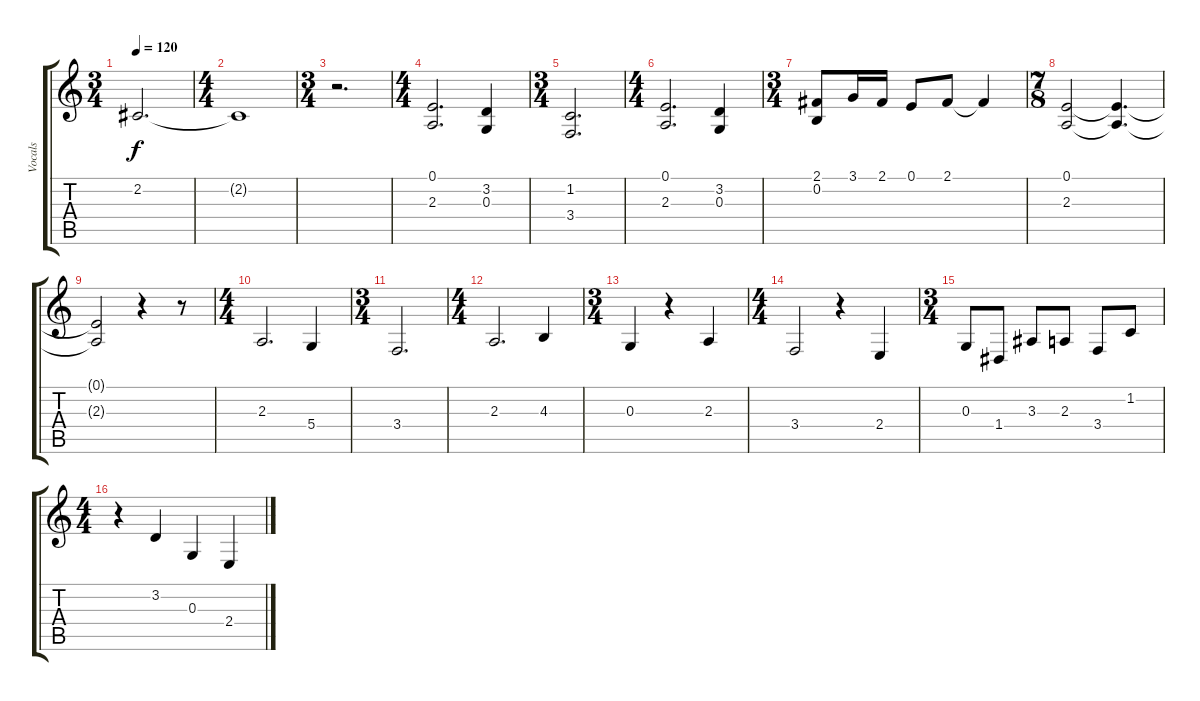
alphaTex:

\track ("Vocals" "Vocals") {instrument lead6voice}
\staff {score tabs}
\tuning (E4 B3 G3 D3 A2 E2) {hide}
\ts (3 4)
\tempo 120
\clef g2
\ks c
2.2.2{d dy f} |
\ts (4 4)
2.2{t}.1 |
\ts (3 4)
r.2{d} |
\ts (4 4)
(0.1 2.3).2{d} (3.2 0.3).4 |
\ts (3 4)
(1.2 3.4).2{d} |
\ts (4 4)
(0.1 2.3).2{d} (3.2 0.3).4 |
\ts (3 4)
(2.1 0.2).8 3.1.16 2.1.16 0.1.8 2.1.8 2.1{t}.4 |
\ts (7 8)
(0.1 2.3).2 (0.1{t} 2.3{t}).4{d} |
(0.1{t} 2.3{t}).2 r.4 r.8 |
\ts (4 4)
2.3.2{d} 5.4.4 |
\ts (3 4)
3.4.2{d} |
\ts (4 4)
2.3.2{d} 4.3.4 |
\ts (3 4)
0.3.4 r.4 2.3.4 |
\ts (4 4)
3.4.2 r.4 2.4.4 |
\ts (3 4)
0.3.8 1.4.8 3.3.8 2.3.8 3.4.8 1.2.8 |
\ts (4 4)
r.4 3.2.4 0.3.4 2.4.4
